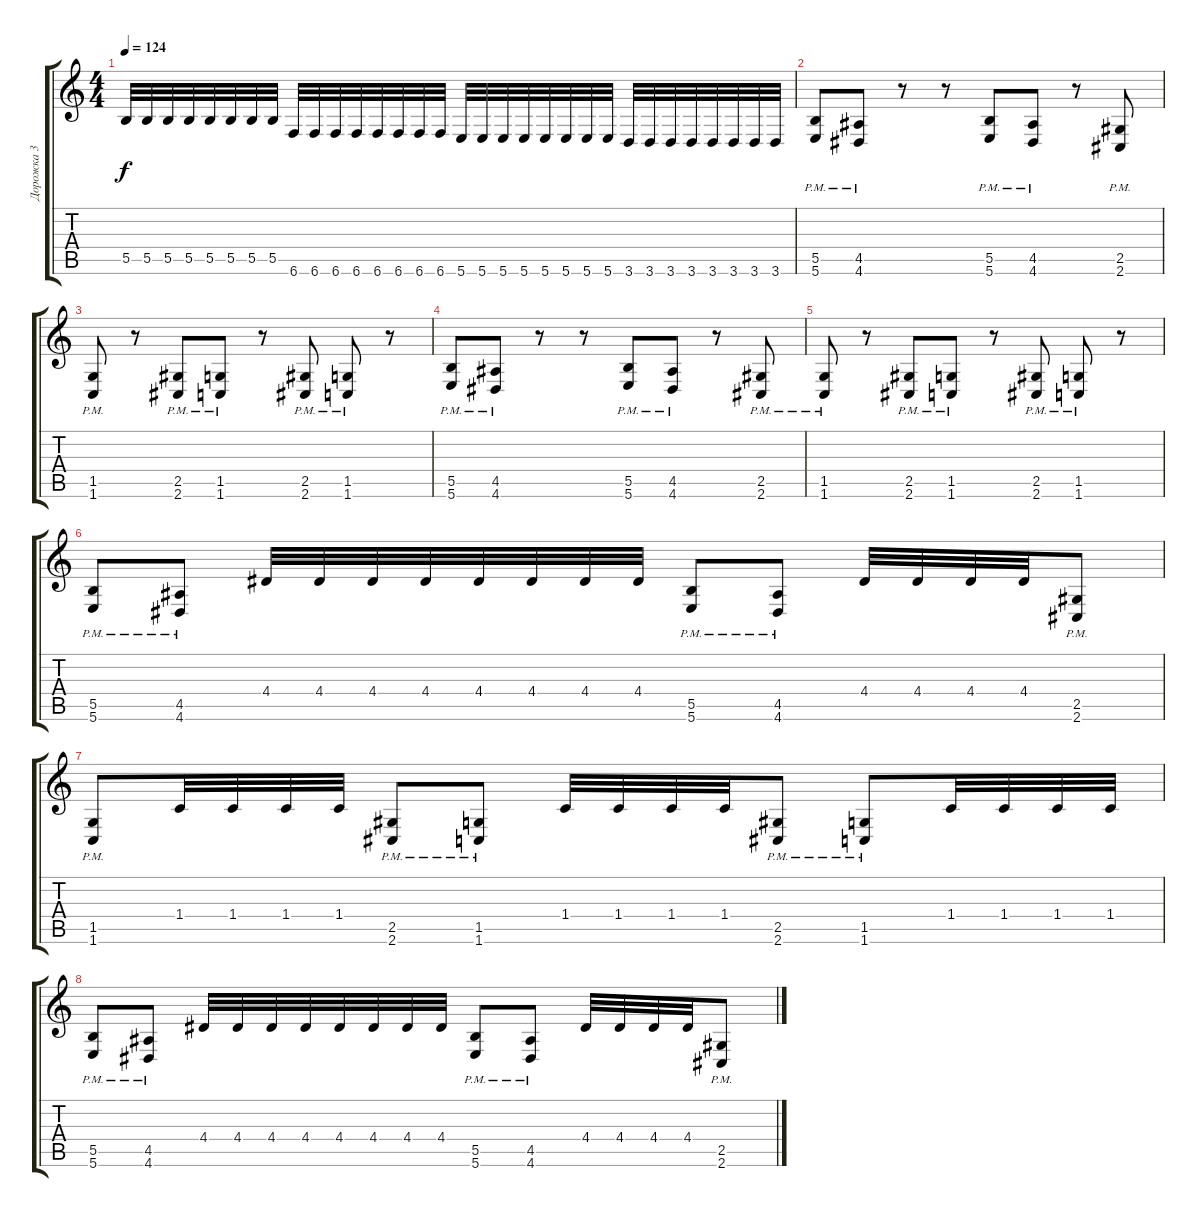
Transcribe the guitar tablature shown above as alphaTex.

\track ("Дорожка 3" "Дорожка 3") {instrument distortionguitar}
\staff {score tabs}
\tuning (Db4 Ab3 E3 B2 Gb2 B1) {hide}
\ts (4 4)
\tempo 124
\clef g2
\ks c
5.5.32{dy f} 5.5.32 5.5.32 5.5.32 5.5.32 5.5.32 5.5.32 5.5.32 6.6.32 6.6.32 6.6.32 6.6.32 6.6.32 6.6.32 6.6.32 6.6.32 5.6.32 5.6.32 5.6.32 5.6.32 5.6.32 5.6.32 5.6.32 5.6.32 3.6.32 3.6.32 3.6.32 3.6.32 3.6.32 3.6.32 3.6.32 3.6.32 |
(5.5{pm} 5.6).8 (4.5{pm} 4.6).8 r.8 r.8 (5.5{pm} 5.6).8 (4.5{pm} 4.6).8 r.8 (2.5{pm} 2.6).8 |
(1.5{pm} 1.6).8 r.8 (2.5{pm} 2.6).8 (1.5{pm} 1.6).8 r.8 (2.5{pm} 2.6).8 (1.5{pm} 1.6).8 r.8 |
(5.5{pm} 5.6).8 (4.5{pm} 4.6).8 r.8 r.8 (5.5{pm} 5.6).8 (4.5{pm} 4.6).8 r.8 (2.5{pm} 2.6).8 |
(1.5{pm} 1.6).8 r.8 (2.5{pm} 2.6).8 (1.5{pm} 1.6).8 r.8 (2.5{pm} 2.6).8 (1.5{pm} 1.6).8 r.8 |
(5.5{pm} 5.6).8 (4.5{pm} 4.6).8 4.4.32 4.4.32 4.4.32 4.4.32 4.4.32 4.4.32 4.4.32 4.4.32 (5.5{pm} 5.6).8 (4.5{pm} 4.6).8 4.4.32 4.4.32 4.4.32 4.4.32 (2.5{pm} 2.6).8 |
(1.5{pm} 1.6).8 1.4.32 1.4.32 1.4.32 1.4.32 (2.5{pm} 2.6).8 (1.5{pm} 1.6).8 1.4.32 1.4.32 1.4.32 1.4.32 (2.5{pm} 2.6).8 (1.5{pm} 1.6).8 1.4.32 1.4.32 1.4.32 1.4.32 |
(5.5{pm} 5.6).8 (4.5{pm} 4.6).8 4.4.32 4.4.32 4.4.32 4.4.32 4.4.32 4.4.32 4.4.32 4.4.32 (5.5{pm} 5.6).8 (4.5{pm} 4.6).8 4.4.32 4.4.32 4.4.32 4.4.32 (2.5{pm} 2.6).8
